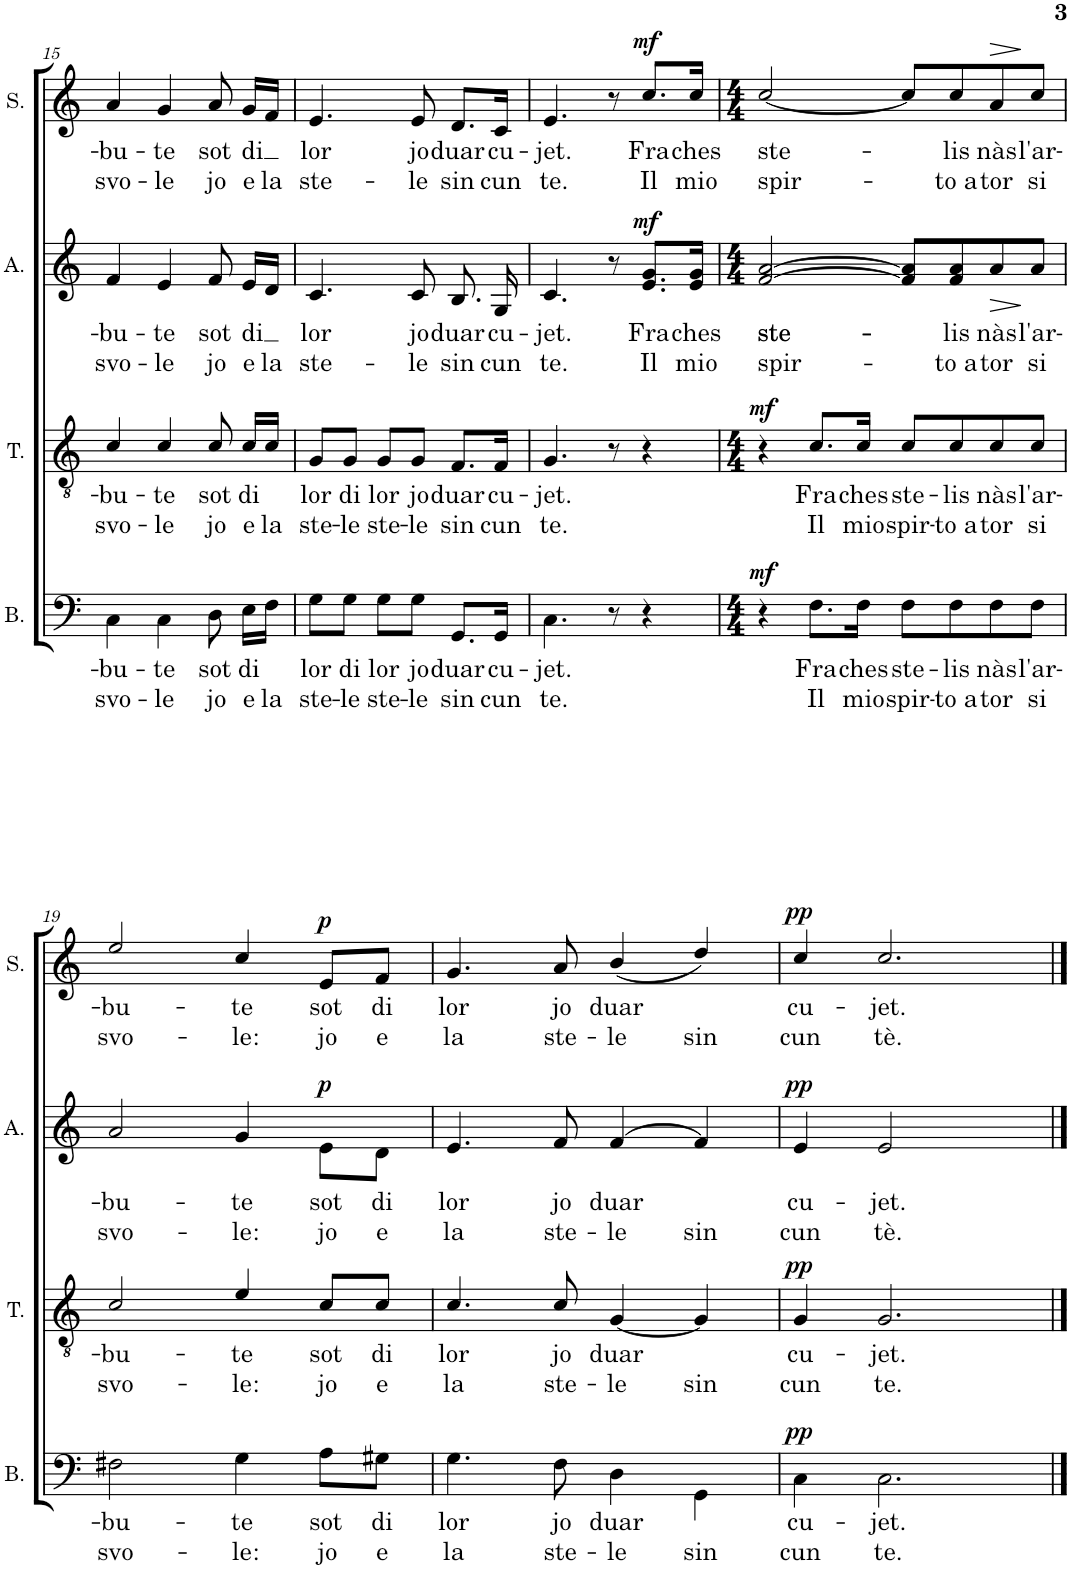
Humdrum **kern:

**kern	**text	**text	**dynam	**kern	**text	**text	**dynam	**kern	**text	**text	**dynam	**kern	**text	**text	**dynam
*part4	*part4	*part4	*part4	*part3	*part3	*part3	*part3	*part2	*part2	*part2	*part2	*part1	*part1	*part1	*part1
*staff4	*staff4	*staff4	*staff4	*staff3	*staff3	*staff3	*staff3	*staff2	*staff2	*staff2	*staff2	*staff1	*staff1	*staff1	*staff1
*I"Bass	*	*	*	*I"Tenor	*	*	*	*I"Alto	*	*	*	*I"Soprano	*	*	*
*I'B.	*	*	*	*I'T.	*	*	*	*I'A.	*	*	*	*I'S.	*	*	*
!!LO:PB:g=z
*clefF4	*	*	*	*clefGv2	*	*	*	*clefG2	*	*	*	*clefG2	*	*	*
*k[]	*	*	*	*k[]	*	*	*	*k[]	*	*	*	*k[]	*	*	*
*M3/4	*	*	*	*M3/4	*	*	*	*M3/4	*	*	*	*M3/4	*	*	*
=15	=15	=15	=15	=15	=15	=15	=15	=15	=15	=15	=15	=15	=15	=15	=15
*^	*	*	*	*	*	*	*	*	*	*	*	*	*	*	*
!	!	!LO:LY:b	!LO:LY:b	!	!	!LO:LY:b	!LO:LY:b	!	!	!LO:LY:b	!LO:LY:b	!	!	!LO:LY:b	!LO:LY:b	!
*	*	*	*	*	*	*	*	*	*^	*	*	*	*	*	*	*
4ryy	4C\	-bu-	svo-	.	4c/	-bu-	svo-	.	4ryy	4f/	-bu-	svo-	.	4a/	-bu-	svo-	.
!	!	!LO:LY:b	!LO:LY:b	!	!	!LO:LY:b	!LO:LY:b	!	!	!	!LO:LY:b	!LO:LY:b	!	!	!LO:LY:b	!LO:LY:b	!
4ryy	4C\	-te	-le	.	4c/	-te	-le	.	4ryy	4e/	-te	-le	.	4g/	-te	-le	.
!	!	!LO:LY:b	!LO:LY:b	!	!	!LO:LY:b	!LO:LY:b	!	!	!	!LO:LY:b	!LO:LY:b	!	!	!LO:LY:b	!LO:LY:b	!
8ryy	8D\	sot	jo	.	8c/	sot	jo	.	8ryy	8f/	sot	jo	.	8a/	sot	jo	.
!	!	!LO:LY:b	!LO:LY:b	!	!	!LO:LY:b	!LO:LY:b	!	!	!	!LO:LY:b	!LO:LY:b	!	!	!LO:LY:b	!LO:LY:b	!
16ryy	16E\LL	di	e	.	16c/LL	di	e	.	16ryy	16e/LL	di	e	.	16g/LL	di	e	.
!	!	!	!LO:LY:b	!	!	!	!LO:LY:b	!	!	!	!	!LO:LY:b	!	!	!	!LO:LY:b	!
16ryy	16F\JJ	.	la	.	16c/JJ	.	la	.	16ryy	16d/JJ	.	la	.	16f/JJ	.	la	.
=16	=16	=16	=16	=16	=16	=16	=16	=16	=16	=16	=16	=16	=16	=16	=16	=16	=16
!	!	!LO:LY:b	!LO:LY:b	!	!	!LO:LY:b	!LO:LY:b	!	!	!	!LO:LY:b	!LO:LY:b	!	!	!LO:LY:b	!LO:LY:b	!
8ryy	8G\L	lor	ste-	.	8G/L	lor	ste-	.	4.ryy	4.c/	lor	ste-	.	4.e/	lor	ste-	.
!	!	!LO:LY:b	!LO:LY:b	!	!	!LO:LY:b	!LO:LY:b	!	!	!	!	!	!	!	!	!	!
8ryy	8G\J	di	-le	.	8G/J	di	-le	.	.	.	.	.	.	.	.	.	.
!	!	!LO:LY:b	!LO:LY:b	!	!	!LO:LY:b	!LO:LY:b	!	!	!	!	!	!	!	!	!	!
8ryy	8G\L	lor	ste-	.	8G/L	lor	ste-	.	.	.	.	.	.	.	.	.	.
!	!	!LO:LY:b	!LO:LY:b	!	!	!LO:LY:b	!LO:LY:b	!	!	!	!LO:LY:b	!LO:LY:b	!	!	!LO:LY:b	!LO:LY:b	!
8ryy	8G\J	jo	-le	.	8G/J	jo	-le	.	8ryy	8c/	jo	-le	.	8e/	jo	-le	.
!	!	!LO:LY:b	!LO:LY:b	!	!	!LO:LY:b	!LO:LY:b	!	!	!	!LO:LY:b	!LO:LY:b	!	!	!LO:LY:b	!LO:LY:b	!
8.ryy	8.GG/L	duar	sin	.	8.F/L	duar	sin	.	8.ryy	8.B/	duar	sin	.	8.d/L	duar	sin	.
!	!	!LO:LY:b	!LO:LY:b	!	!	!LO:LY:b	!LO:LY:b	!	!	!	!LO:LY:b	!LO:LY:b	!	!	!LO:LY:b	!LO:LY:b	!
16ryy	16GG/Jk	cu-	cun	.	16F/Jk	cu-	cun	.	16ryy	16G/	cu-	cun	.	16c/Jk	cu-	cun	.
=17	=17	=17	=17	=17	=17	=17	=17	=17	=17	=17	=17	=17	=17	=17	=17	=17	=17
!	!	!LO:LY:b	!LO:LY:b	!	!	!LO:LY:b	!LO:LY:b	!	!	!	!LO:LY:b	!LO:LY:b	!	!	!LO:LY:b	!LO:LY:b	!
4.ryy	4.C\	-jet.	te.	.	4.G/	-jet.	te.	.	4.ryy	4.c/	-jet.	te.	.	4.e/	-jet.	te.	.
8r	4.ryy	.	.	.	8r	.	.	.	8r	8ryy	.	.	.	8r	.	.	.
!	!	!	!	!	!	!	!	!	!	!	!LO:LY:b	!LO:LY:b	!LO:DY:a	!	!LO:LY:b	!LO:LY:b	!LO:DY:a
4r	.	.	.	.	4r	.	.	.	8.ryy	8.e/ 8.g/L	Fra	Il	mf	8.cc/L	Fra	Il	mf
!	!	!	!	!	!	!	!	!	!	!	!LO:LY:b	!LO:LY:b	!	!	!LO:LY:b	!LO:LY:b	!
.	.	.	.	.	.	.	.	.	16ryy	16e/ 16g/Jk	ches	mio	.	16cc/Jk	ches	mio	.
=18	=18	=18	=18	=18	=18	=18	=18	=18	=18	=18	=18	=18	=18	=18	=18	=18	=18
*M4/4	*	*	*	*	*M4/4	*	*	*	*M4/4	*	*	*	*	*M4/4	*	*	*
!	!	!	!	!LO:DY:a	!	!	!	!LO:DY:a	!	!	!LO:LY:b	!LO:LY:b	!	!	!LO:LY:b	!LO:LY:b	!
4r	4ryy	.	.	mf	4r	.	.	mf	2ryy	[2f/ [2a/	ste-	spir-	.	[2cc/	ste-	spir-	.
!	!	!LO:LY:b	!LO:LY:b	!	!	!LO:LY:b	!LO:LY:b	!	!	!	!	!	!	!	!	!	!
8.ryy	8.F\L	Fra	Il	.	8.c/L	Fra	Il	.	.	.	.	.	.	.	.	.	.
!	!	!LO:LY:b	!LO:LY:b	!	!	!LO:LY:b	!LO:LY:b	!	!	!	!	!	!	!	!	!	!
16ryy	16F\Jk	ches	mio	.	16c/Jk	ches	mio	.	.	.	.	.	.	.	.	.	.
!	!	!LO:LY:b	!LO:LY:b	!	!	!LO:LY:b	!LO:LY:b	!	!	!	!	!	!	!	!	!	!
8ryy	8F\L	ste-	spir-	.	8c/L	ste-	spir-	.	8ryy	8f/] 8a/]L	.	.	.	8cc/L]	.	.	.
!	!	!LO:LY:b	!LO:LY:b	!	!	!LO:LY:b	!LO:LY:b	!	!	!	!LO:LY:b	!LO:LY:b	!	!	!LO:LY:b	!LO:LY:b	!
8ryy	8F\	-lis	-to a	.	8c/	-lis	-to a	.	8ryy	8f/ 8a/	-lis	-to a	.	8cc/	-lis	-to a	.
!	!	!LO:LY:b	!LO:LY:b	!	!	!LO:LY:b	!LO:LY:b	!	!	!	!LO:LY:b	!LO:LY:b	!LO:HP:b	!	!LO:LY:b	!LO:LY:b	!LO:HP:b
8ryy	8F\	nàs	tor	.	8c/	nàs	tor	.	8ryy	8a/	nàs	tor	>	8a/	nàs	tor	>
!	!	!LO:LY:b	!LO:LY:b	!	!	!LO:LY:b	!LO:LY:b	!	!	!	!LO:LY:b	!LO:LY:b	!	!	!LO:LY:b	!LO:LY:b	!
8ryy	8F\J	l'ar-	si	.	8c/J	l'ar-	si	.	8ryy	8a/J	l'ar-	si	]	8cc/J	l'ar-	si	]
!!LO:LB:g=z
=19	=19	=19	=19	=19	=19	=19	=19	=19	=19	=19	=19	=19	=19	=19	=19	=19	=19
!	!	!LO:LY:b	!LO:LY:b	!	!	!LO:LY:b	!LO:LY:b	!	!	!	!LO:LY:b	!LO:LY:b	!	!	!LO:LY:b	!LO:LY:b	!
2ryy	2F#X\	-bu-	svo-	.	2c/	-bu-	svo-	.	2ryy	2a/	-bu-	svo-	.	2ee/	-bu-	svo-	.
!	!	!LO:LY:b	!LO:LY:b	!	!	!LO:LY:b	!LO:LY:b	!	!	!	!LO:LY:b	!LO:LY:b	!	!	!LO:LY:b	!LO:LY:b	!
4ryy	4G\	-te	-le:	.	4e/	-te	-le:	.	4ryy	4g/	-te	-le:	.	4cc/	-te	-le:	.
!	!	!LO:LY:b	!LO:LY:b	!	!	!LO:LY:b	!LO:LY:b	!	!	!	!LO:LY:b	!LO:LY:b	!LO:DY:a	!	!LO:LY:b	!LO:LY:b	!LO:DY:a
8ryy	8A\L	sot	jo	.	8c/L	sot	jo	.	8ryy	8e\L	sot	jo	p	8e/L	sot	jo	p
!	!	!LO:LY:b	!LO:LY:b	!	!	!LO:LY:b	!LO:LY:b	!	!	!	!LO:LY:b	!LO:LY:b	!	!	!LO:LY:b	!LO:LY:b	!
8ryy	8G#X\J	di	e	.	8c/J	di	e	.	8ryy	8d\J	di	e	.	8f/J	di	e	.
=20	=20	=20	=20	=20	=20	=20	=20	=20	=20	=20	=20	=20	=20	=20	=20	=20	=20
!	!	!LO:LY:b	!LO:LY:b	!	!	!LO:LY:b	!LO:LY:b	!	!	!	!LO:LY:b	!LO:LY:b	!	!	!LO:LY:b	!LO:LY:b	!
4.ryy	4.G\	lor	la	.	4.c/	lor	la	.	4.ryy	4.e/	lor	la	.	4.g/	lor	la	.
!	!	!LO:LY:b	!LO:LY:b	!	!	!LO:LY:b	!LO:LY:b	!	!	!	!LO:LY:b	!LO:LY:b	!	!	!LO:LY:b	!LO:LY:b	!
8ryy	8F\	jo	ste-	.	8c/	jo	ste-	.	8ryy	8f/	jo	ste-	.	8a/	jo	ste-	.
!	!	!LO:LY:b	!LO:LY:b	!	!	!LO:LY:b	!LO:LY:b	!	!	!	!LO:LY:b	!LO:LY:b	!	!	!LO:LY:b	!LO:LY:b	!
4ryy	4D\	duar	-le	.	[4G/	duar	-le	.	4ryy	[4f/	duar	-le	.	(4b/	duar	-le	.
!	!	!	!LO:LY:b	!	!	!	!LO:LY:b	!	!	!	!	!LO:LY:b	!	!	!	!LO:LY:b	!
4ryy	4GG\	.	sin	.	4G/]	.	sin	.	4ryy	4f/]	.	sin	.	4dd/)	.	sin	.
=21	=21	=21	=21	=21	=21	=21	=21	=21	=21	=21	=21	=21	=21	=21	=21	=21	=21
!	!	!LO:LY:b	!LO:LY:b	!LO:DY:a	!	!LO:LY:b	!LO:LY:b	!LO:DY:a	!	!	!LO:LY:b	!LO:LY:b	!LO:DY:a	!	!LO:LY:b	!LO:LY:b	!LO:DY:a
4ryy	4C\	cu-	cun	pp	4G/	cu-	cun	pp	4ryy	4e/	cu-	cun	pp	4cc/	cu-	cun	pp
!	!	!LO:LY:b	!LO:LY:b	!	!	!LO:LY:b	!LO:LY:b	!	!	!	!LO:LY:b	!LO:LY:b	!	!	!LO:LY:b	!LO:LY:b	!
2.ryy	2.C\	-jet.	te.	.	2.G/	-jet.	te.	.	2.ryy	2e/	-jet.	tè.	.	2.cc/	-jet.	tè.	.
.	.	.	.	.	.	.	.	.	.	4ryy	.	.	.	.	.	.	.
*v	*v	*	*	*	*	*	*	*	*v	*v	*	*	*	*	*	*	*
==	==	==	==	==	==	==	==	==	==	==	==	==	==	==	==
*-	*-	*-	*-	*-	*-	*-	*-	*-	*-	*-	*-	*-	*-	*-	*-
